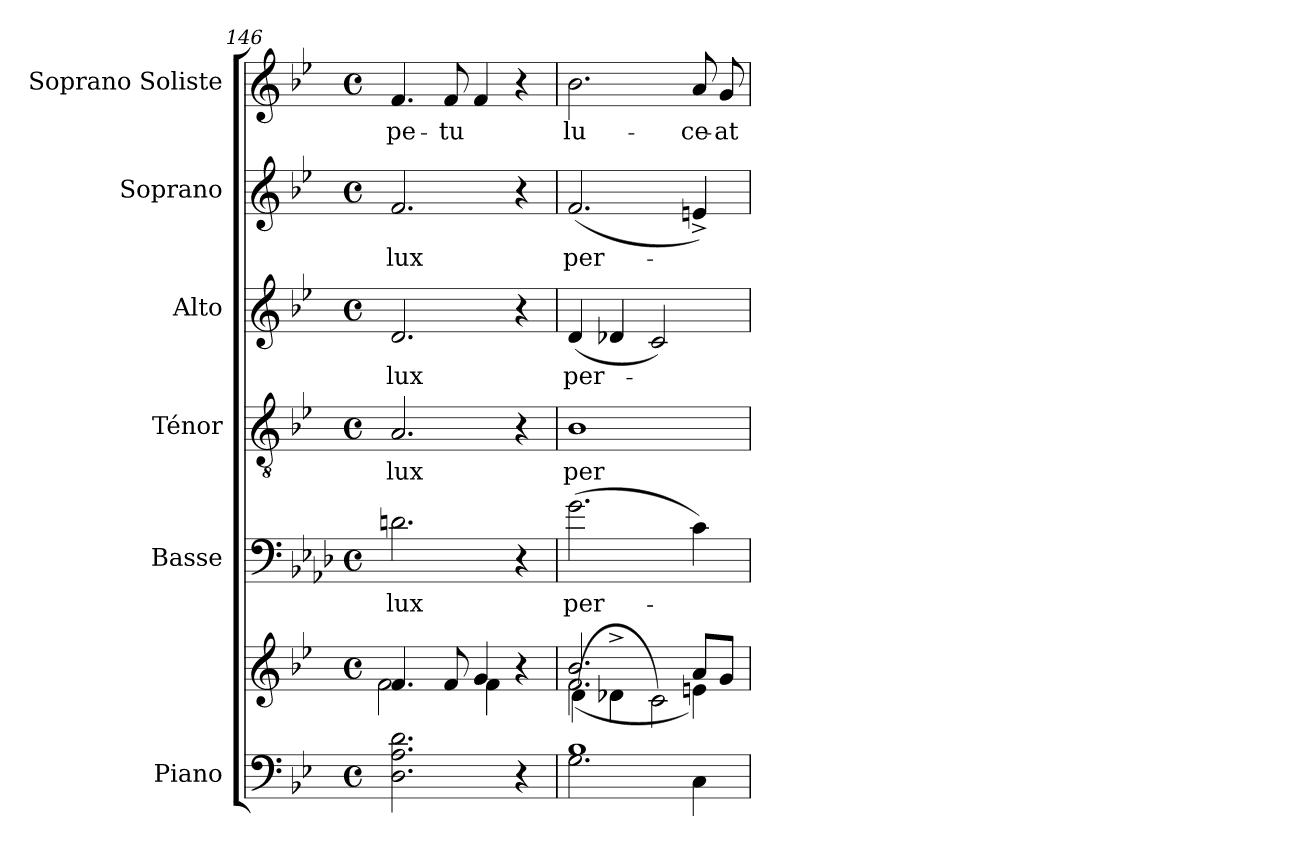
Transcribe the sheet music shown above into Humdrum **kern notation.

**kern	**kern	**kern	**text	**kern	**text	**kern	**text	**kern	**text	**kern	**text
*part6	*part6	*part5	*part5	*part4	*part4	*part3	*part3	*part2	*part2	*part1	*part1
*staff7	*staff6	*staff5	*staff5	*staff4	*staff4	*staff3	*staff3	*staff2	*staff2	*staff1	*staff1
*I"Piano	*	*I"Basse	*	*I"Ténor	*	*I"Alto	*	*I"Soprano	*	*I"Soprano Soliste	*
*I'Pno.	*	*I'B.	*	*I'T.	*	*I'A.	*	*I'S.	*	*	*
*clefF4	*clefG2	*clefF4	*	*clefGv2	*	*clefG2	*	*clefG2	*	*clefG2	*
*	*	*ITrd8c14	*	*	*	*	*	*	*	*	*
*k[b-e-]	*k[b-e-]	*k[b-e-a-d-]	*	*k[b-e-]	*	*k[b-e-]	*	*k[b-e-]	*	*k[b-e-]	*
*M4/4	*M4/4	*M4/4	*	*M4/4	*	*M4/4	*	*M4/4	*	*M4/4	*
*met(c)	*met(c)	*met(c)	*	*met(c)	*	*met(c)	*	*met(c)	*	*met(c)	*
=146	=146	=146	=146	=146	=146	=146	=146	=146	=146	=146	=146
*	*^	*	*	*	*	*	*	*	*	*	*
2.D\ 2.A\ 2.d\	4.f/	2f\	2.Dni\	lux	2.A/	lux	2.d/	lux	2.f/	lux	4.f/	-pe-
.	8f/	.	.	.	.	.	.	.	.	.	8f/	-tu
.	4g/	4f\	.	.	.	.	.	.	.	.	4f/	.
4r	4r	4ryy	4r	.	4r	.	4r	.	4r	.	4r	.
!!LO:PB:g=z
=147	=147	=147	=147	=147	=147	=147	=147	=147	=147	=147	=147	=147
*^	*	*^	*	*	*	*	*	*	*	*	*	*
1B-	2.G\	2.b-/	(>2.f\	(4d\	(2.Gi\	per-	1B-	per-	(>4d/	per-	(>2.f/	per-	2.b-\	lu-
.	.	.	.	4d-X^\	.	.	.	.	4d-X/	.	.	.	.	.
.	.	.	.	2c\)	.	.	.	.	2c/)	.	.	.	.	.
.	4C\	8a/L	4en\)	.	4Ci\)	.	.	.	.	.	4en^/)	.	8a/	-ce-
.	.	8g/J	.	.	.	.	.	.	.	.	.	.	8g/	-at
*v	*v	*	*	*	*	*	*	*	*	*	*	*	*	*
*	*v	*v	*v	*	*	*	*	*	*	*	*	*	*
=	=	=	=	=	=	=	=	=	=	=	=
*-	*-	*-	*-	*-	*-	*-	*-	*-	*-	*-	*-
